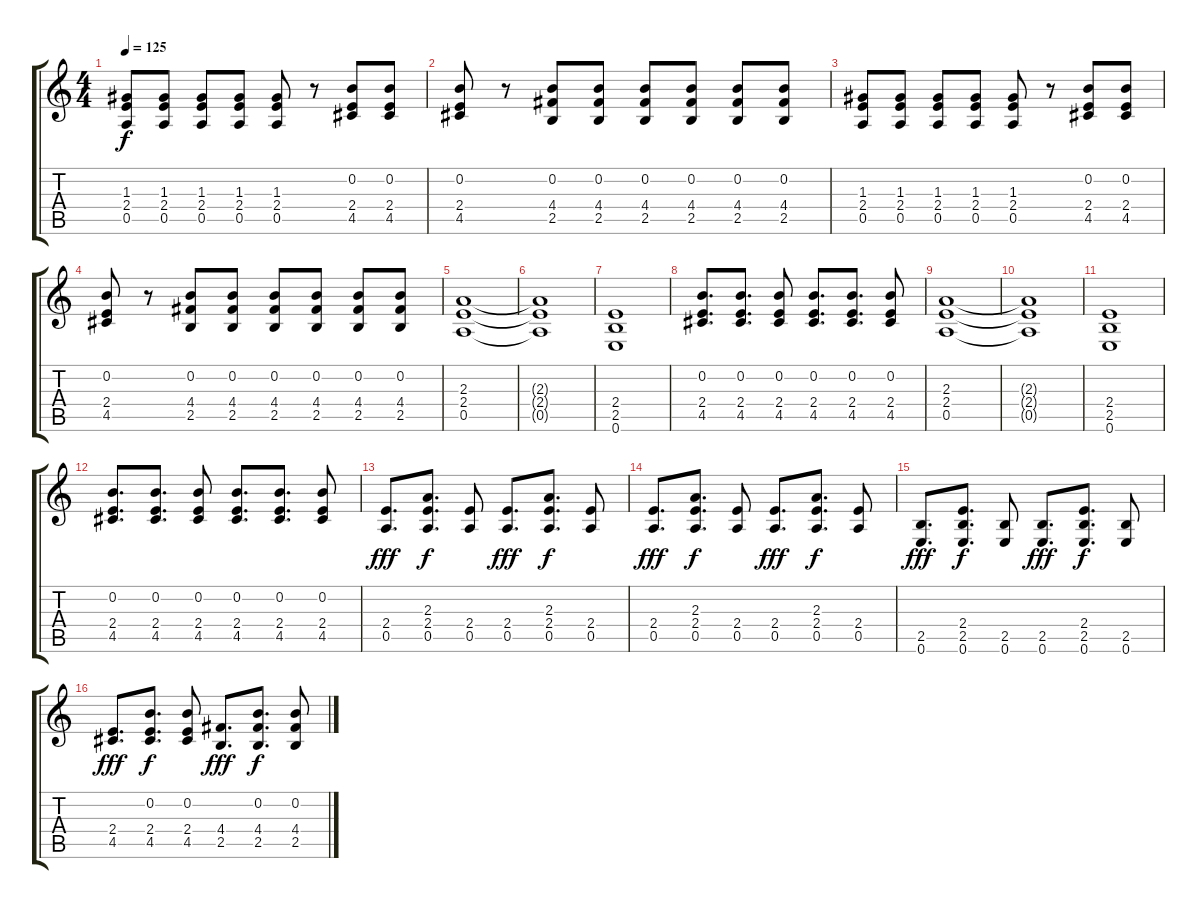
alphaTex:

\track "" {instrument distortionguitar}
\staff {score tabs}
\tuning (E4 B3 G3 D3 A2 E2) {hide}
\ts (4 4)
\tempo 125
\clef g2
\ks c
(1.3 2.4 0.5).8{dy f} (1.3 2.4 0.5).8 (1.3 2.4 0.5).8 (1.3 2.4 0.5).8 (1.3 2.4 0.5).8 r.8 (0.2 2.4 4.5).8 (0.2 2.4 4.5).8 |
(0.2 2.4 4.5).8 r.8 (0.2 4.4 2.5).8 (0.2 4.4 2.5).8 (0.2 4.4 2.5).8 (0.2 4.4 2.5).8 (0.2 4.4 2.5).8 (0.2 4.4 2.5).8 |
(1.3 2.4 0.5).8 (1.3 2.4 0.5).8 (1.3 2.4 0.5).8 (1.3 2.4 0.5).8 (1.3 2.4 0.5).8 r.8 (0.2 2.4 4.5).8 (0.2 2.4 4.5).8 |
(0.2 2.4 4.5).8 r.8 (0.2 4.4 2.5).8 (0.2 4.4 2.5).8 (0.2 4.4 2.5).8 (0.2 4.4 2.5).8 (0.2 4.4 2.5).8 (0.2 4.4 2.5).8 |
(2.3 2.4 0.5).1 |
(2.3{t} 2.4{t} 0.5{t}).1 |
(2.4 2.5 0.6).1 |
(0.2 2.4 4.5).8{d} (0.2 2.4 4.5).8{d} (0.2 2.4 4.5).8 (0.2 2.4 4.5).8{d} (0.2 2.4 4.5).8{d} (0.2 2.4 4.5).8 |
(2.3 2.4 0.5).1 |
(2.3{t} 2.4{t} 0.5{t}).1 |
(2.4 2.5 0.6).1 |
(0.2 2.4 4.5).8{d} (0.2 2.4 4.5).8{d} (0.2 2.4 4.5).8 (0.2 2.4 4.5).8{d} (0.2 2.4 4.5).8{d} (0.2 2.4 4.5).8 |
(2.4 0.5).8{d dy fff} (2.3 2.4 0.5).8{d dy f} (2.4 0.5).8 (2.4 0.5).8{d dy fff} (2.3 2.4 0.5).8{d dy f} (2.4 0.5).8 |
(2.4 0.5).8{d dy fff} (2.3 2.4 0.5).8{d dy f} (2.4 0.5).8 (2.4 0.5).8{d dy fff} (2.3 2.4 0.5).8{d dy f} (2.4 0.5).8 |
(2.5 0.6).8{d dy fff} (2.4 2.5 0.6).8{d dy f} (2.5 0.6).8 (2.5 0.6).8{d dy fff} (2.4 2.5 0.6).8{d dy f} (2.5 0.6).8 |
(2.4 4.5).8{d dy fff} (0.2 2.4 4.5).8{d dy f} (0.2 2.4 4.5).8 (4.4 2.5).8{d dy fff} (0.2 4.4 2.5).8{d dy f} (0.2 4.4 2.5).8
